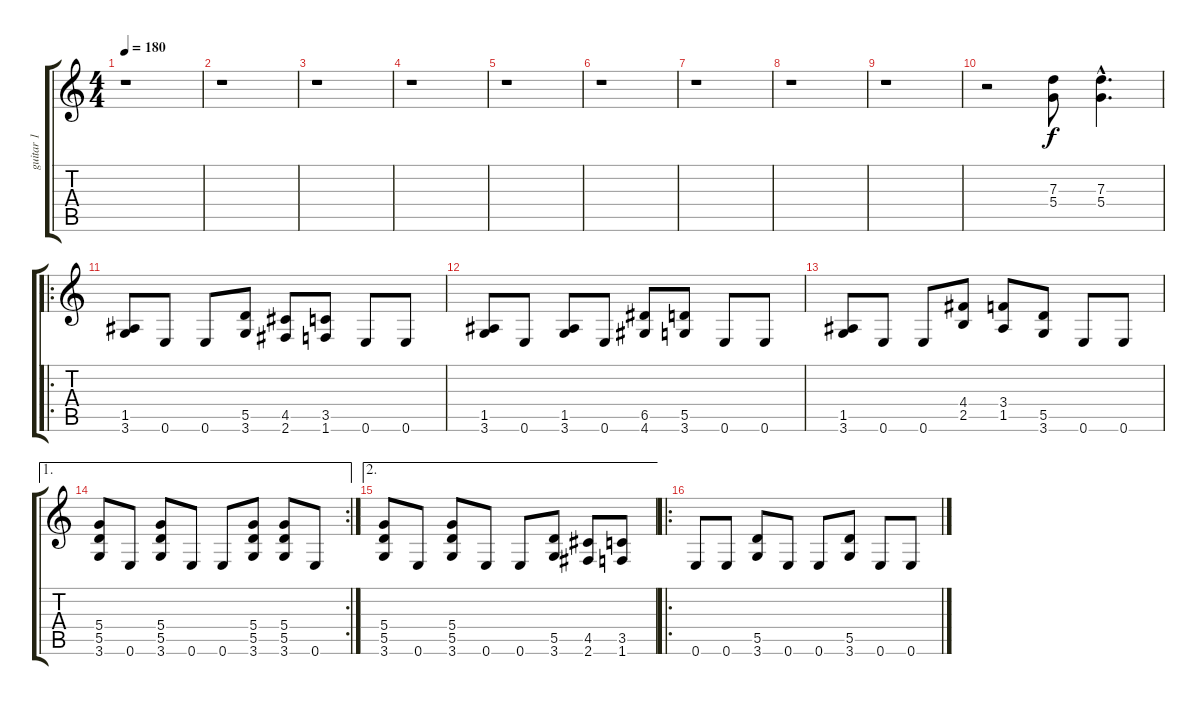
\track ("guitar 1" "guitar 1") {instrument distortionguitar}
\staff {score tabs}
\tuning (E4 B3 G3 D3 A2 E2) {hide}
\ts (4 4)
\tempo 180
\clef g2
\ks c
r.1{dy f} |
r.1 |
r.1 |
r.1 |
r.1 |
r.1 |
r.1 |
r.1 |
r.1 |
r.2 (7.3 5.4).8 (7.3{hac} 5.4{hac}).4{d} |
\ro
(1.5 3.6).8 0.6.8 0.6.8 (5.5 3.6).8 (4.5 2.6).8 (3.5 1.6).8 0.6.8 0.6.8 |
(1.5 3.6).8 0.6.8 (1.5 3.6).8 0.6.8 (6.5 4.6).8 (5.5 3.6).8 0.6.8 0.6.8 |
(1.5 3.6).8 0.6.8 0.6.8 (4.4 2.5).8 (3.4 1.5).8 (5.5 3.6).8 0.6.8 0.6.8 |
\ae 1
\rc 2
(5.4 5.5 3.6).8 0.6.8 (5.4 5.5 3.6).8 0.6.8 0.6.8 (5.4 5.5 3.6).8 (5.4 5.5 3.6).8 0.6.8 |
\ae 2
(5.4 5.5 3.6).8 0.6.8 (5.4 5.5 3.6).8 0.6.8 0.6.8 (5.5 3.6).8 (4.5 2.6).8 (3.5 1.6).8 |
\ro
0.6.8 0.6.8 (5.5 3.6).8 0.6.8 0.6.8 (5.5 3.6).8 0.6.8 0.6.8
